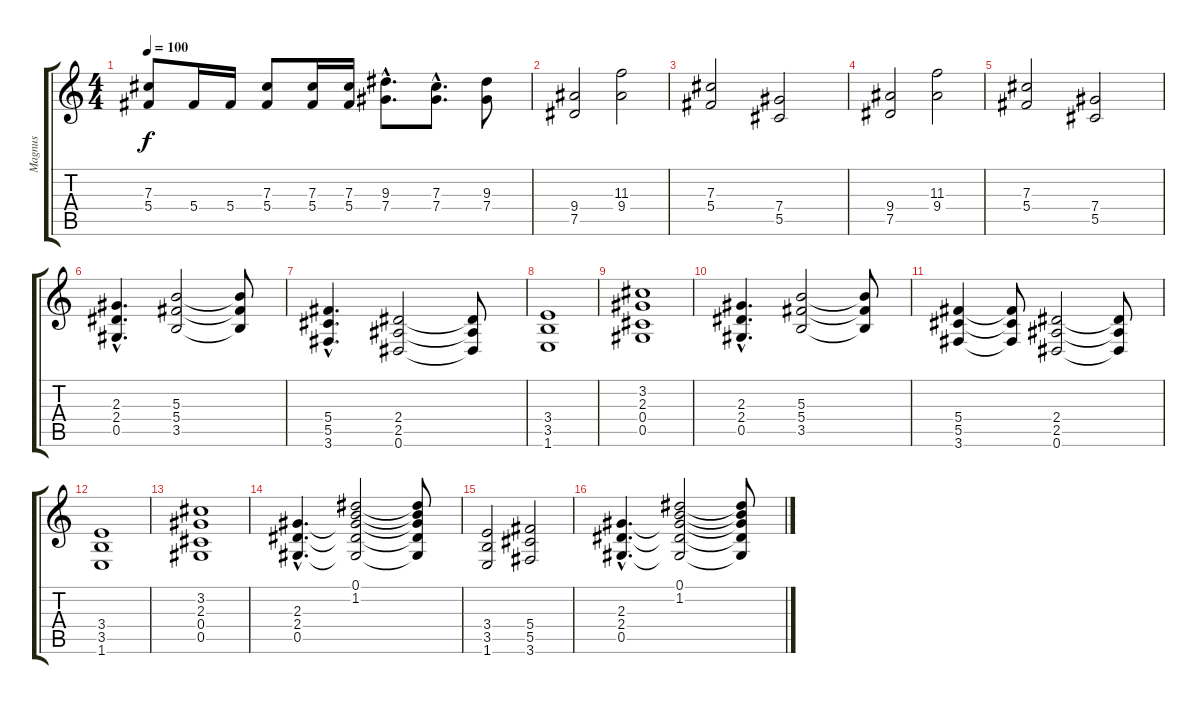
\track ("Magnus" "Magnus") {instrument distortionguitar}
\staff {score tabs}
\tuning (Eb4 Bb3 Gb3 Db3 Ab2 Eb2) {hide}
\ts (4 4)
\tempo 100
\clef g2
\ks c
(7.3 5.4).8{dy f} 5.4.16 5.4.16 (7.3 5.4).8 (7.3 5.4).16 (7.3 5.4).16 (9.3{hac} 7.4{hac}).8{d} (7.3{hac} 7.4{hac}).8{d} (9.3 7.4).8 |
(9.4 7.5).2 (11.3 9.4).2 |
(7.3 5.4).2 (7.4 5.5).2 |
(9.4 7.5).2 (11.3 9.4).2 |
(7.3 5.4).2 (7.4 5.5).2 |
(2.3{hac} 2.4{hac} 0.5{hac}).4{d} (5.3 5.4 3.5).2 (5.3{t} 5.4{t} 3.5{t}).8 |
(5.4{hac} 5.5{hac} 3.6{hac}).4{d} (2.4 2.5 0.6).2 (2.4{t} 2.5{t} 0.6{t}).8 |
(3.4 3.5 1.6).1 |
(3.2 2.3 0.4 0.5).1 |
(2.3{hac} 2.4{hac} 0.5{hac}).4{d} (5.3 5.4 3.5).2 (5.3{t} 5.4{t} 3.5{t}).8 |
(5.4 5.5 3.6).4 (5.4{t} 5.5{t} 3.6{t}).8 (2.4 2.5 0.6).2 (2.4{t} 2.5{t} 0.6{t}).8 |
(3.4 3.5 1.6).1 |
(3.2 2.3 0.4 0.5).1 |
(2.3{hac} 2.4{hac} 0.5{hac}).4{d} (0.1 1.2 2.3{t} 2.4{t} 0.5{t}).2 (0.1{t} 1.2{t} 2.3{t} 2.4{t} 0.5{t}).8 |
(3.4 3.5 1.6).2 (5.4 5.5 3.6).2 |
(2.3{hac} 2.4{hac} 0.5{hac}).4{d} (0.1 1.2 2.3{t} 2.4{t} 0.5{t}).2 (0.1{t} 1.2{t} 2.3{t} 2.4{t} 0.5{t}).8
